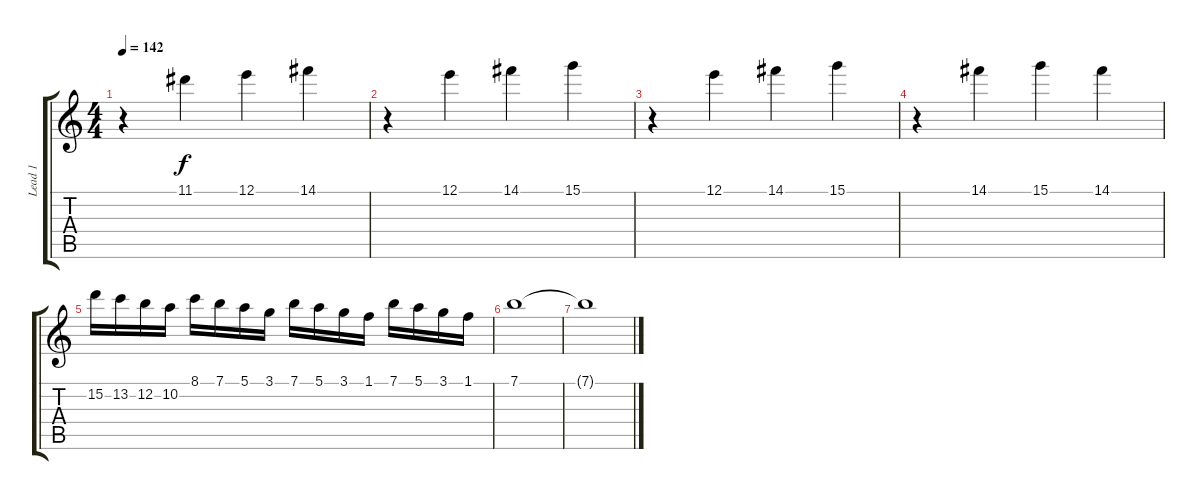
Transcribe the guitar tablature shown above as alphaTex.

\track ("Lead 1" "Lead 1") {instrument distortionguitar}
\staff {score tabs}
\tuning (E4 B3 G3 D3 A2 E2) {hide}
\ts (4 4)
\tempo 142
\clef g2
\ks c
r.4{dy fff} 11.1.4{dy f} 12.1.4 14.1.4 |
r.4 12.1.4 14.1.4 15.1.4 |
r.4 12.1.4{volume 12} 14.1.4{volume 12} 15.1.4{volume 13} |
r.4 14.1.4{volume 15} 15.1.4{volume 16} 14.1.4{volume 16} |
15.2.16 13.2.16 12.2.16 10.2.16 8.1.16 7.1.16 5.1.16 3.1.16 7.1.16 5.1.16 3.1.16 1.1.16 7.1.16 5.1.16 3.1.16 1.1.16 |
7.1.1 |
7.1{t}.1
